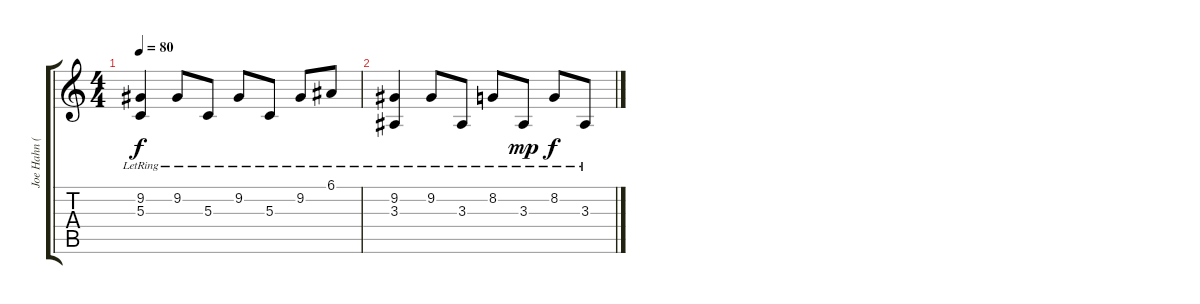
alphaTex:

\track ("Joe Hahn (Vibrafono)" "Joe Hahn (") {instrument vibraphone}
\staff {score tabs}
\tuning (E4 B3 G3 D3 A2 E2) {hide}
\ts (4 4)
\tempo 80
\clef g2
\ks c
(9.2{lr} 5.3{lr}).4{dy f} 9.2{lr}.8 5.3{lr}.8 9.2{lr}.8 5.3{lr}.8 9.2{lr}.8 6.1{lr}.8 |
(9.2{lr} 3.3).4 9.2{lr}.8 3.3{lr}.8 8.2{lr}.8 3.3{lr}.8{dy mp} 8.2{lr}.8{dy f} 3.3{lr}.8
